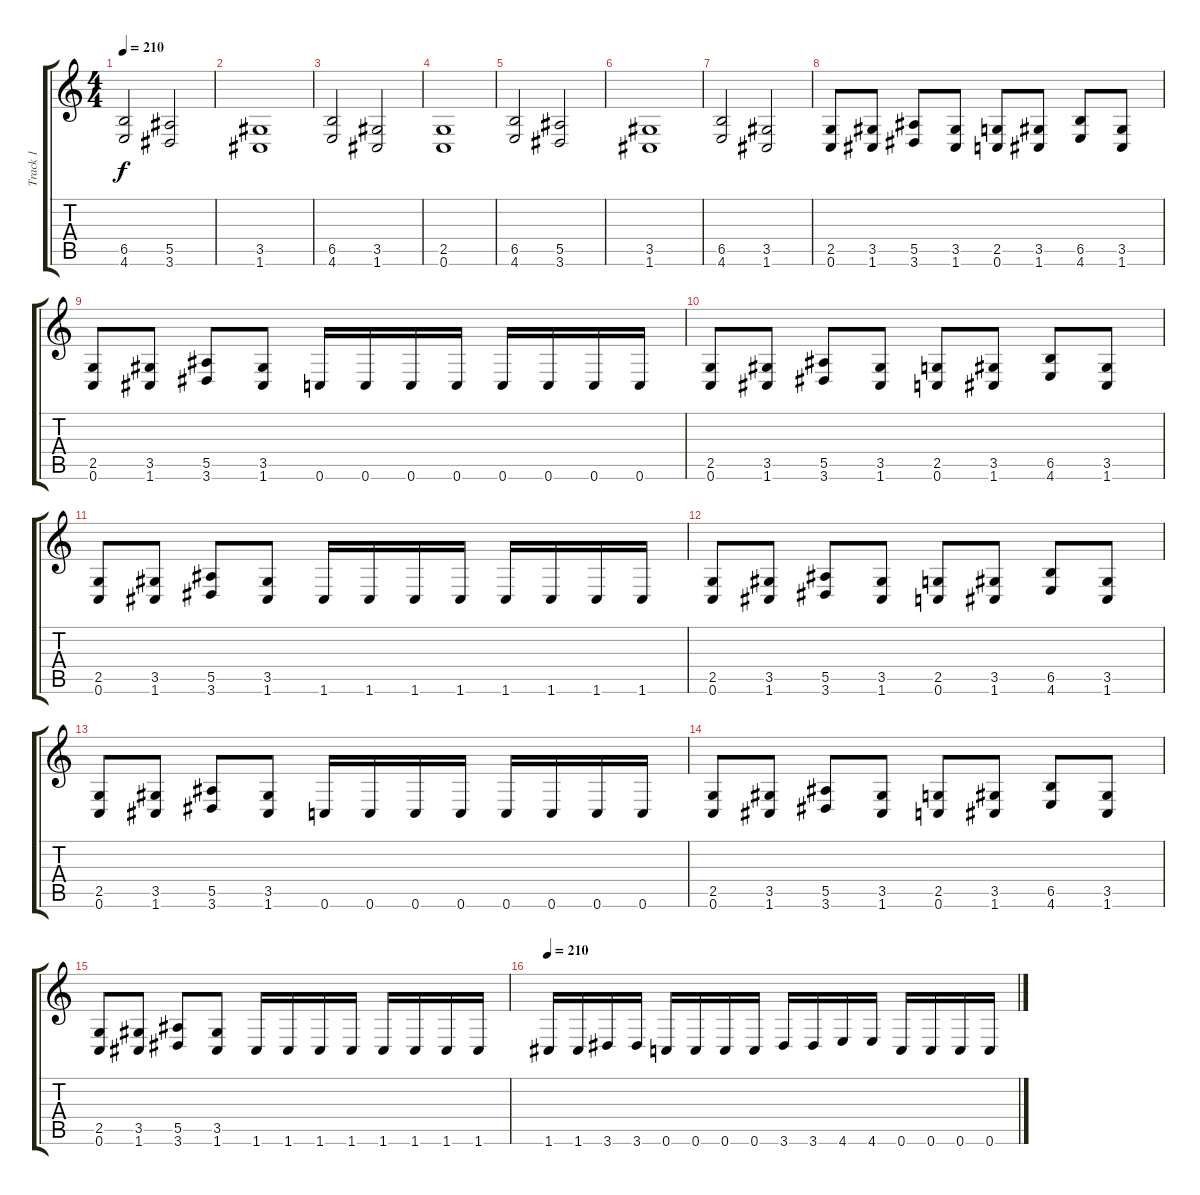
\track ("Track 1" "Track 1") {instrument distortionguitar}
\staff {score tabs}
\tuning (C4 G3 Eb3 Bb2 F2 C2) {hide}
\ts (4 4)
\tempo 210
\clef g2
\ks c
(6.5 4.6).2{dy f} (5.5 3.6).2 |
(3.5 1.6).1 |
(6.5 4.6).2 (3.5 1.6).2 |
(2.5 0.6).1 |
(6.5 4.6).2 (5.5 3.6).2 |
(3.5 1.6).1 |
(6.5 4.6).2 (3.5 1.6).2 |
(2.5 0.6).8 (3.5 1.6).8 (5.5 3.6).8 (3.5 1.6).8 (2.5 0.6).8 (3.5 1.6).8 (6.5 4.6).8 (3.5 1.6).8 |
(2.5 0.6).8 (3.5 1.6).8 (5.5 3.6).8 (3.5 1.6).8 0.6.16 0.6.16 0.6.16 0.6.16 0.6.16 0.6.16 0.6.16 0.6.16 |
(2.5 0.6).8 (3.5 1.6).8 (5.5 3.6).8 (3.5 1.6).8 (2.5 0.6).8 (3.5 1.6).8 (6.5 4.6).8 (3.5 1.6).8 |
(2.5 0.6).8 (3.5 1.6).8 (5.5 3.6).8 (3.5 1.6).8 1.6.16 1.6.16 1.6.16 1.6.16 1.6.16 1.6.16 1.6.16 1.6.16 |
(2.5 0.6).8 (3.5 1.6).8 (5.5 3.6).8 (3.5 1.6).8 (2.5 0.6).8 (3.5 1.6).8 (6.5 4.6).8 (3.5 1.6).8 |
(2.5 0.6).8 (3.5 1.6).8 (5.5 3.6).8 (3.5 1.6).8 0.6.16 0.6.16 0.6.16 0.6.16 0.6.16 0.6.16 0.6.16 0.6.16 |
(2.5 0.6).8 (3.5 1.6).8 (5.5 3.6).8 (3.5 1.6).8 (2.5 0.6).8 (3.5 1.6).8 (6.5 4.6).8 (3.5 1.6).8 |
(2.5 0.6).8 (3.5 1.6).8 (5.5 3.6).8 (3.5 1.6).8 1.6.16 1.6.16 1.6.16 1.6.16 1.6.16 1.6.16 1.6.16 1.6.16 |
\tempo 210
1.6.16 1.6.16 3.6.16 3.6.16 0.6.16 0.6.16 0.6.16 0.6.16 3.6.16 3.6.16 4.6.16 4.6.16 0.6.16 0.6.16 0.6.16 0.6.16
